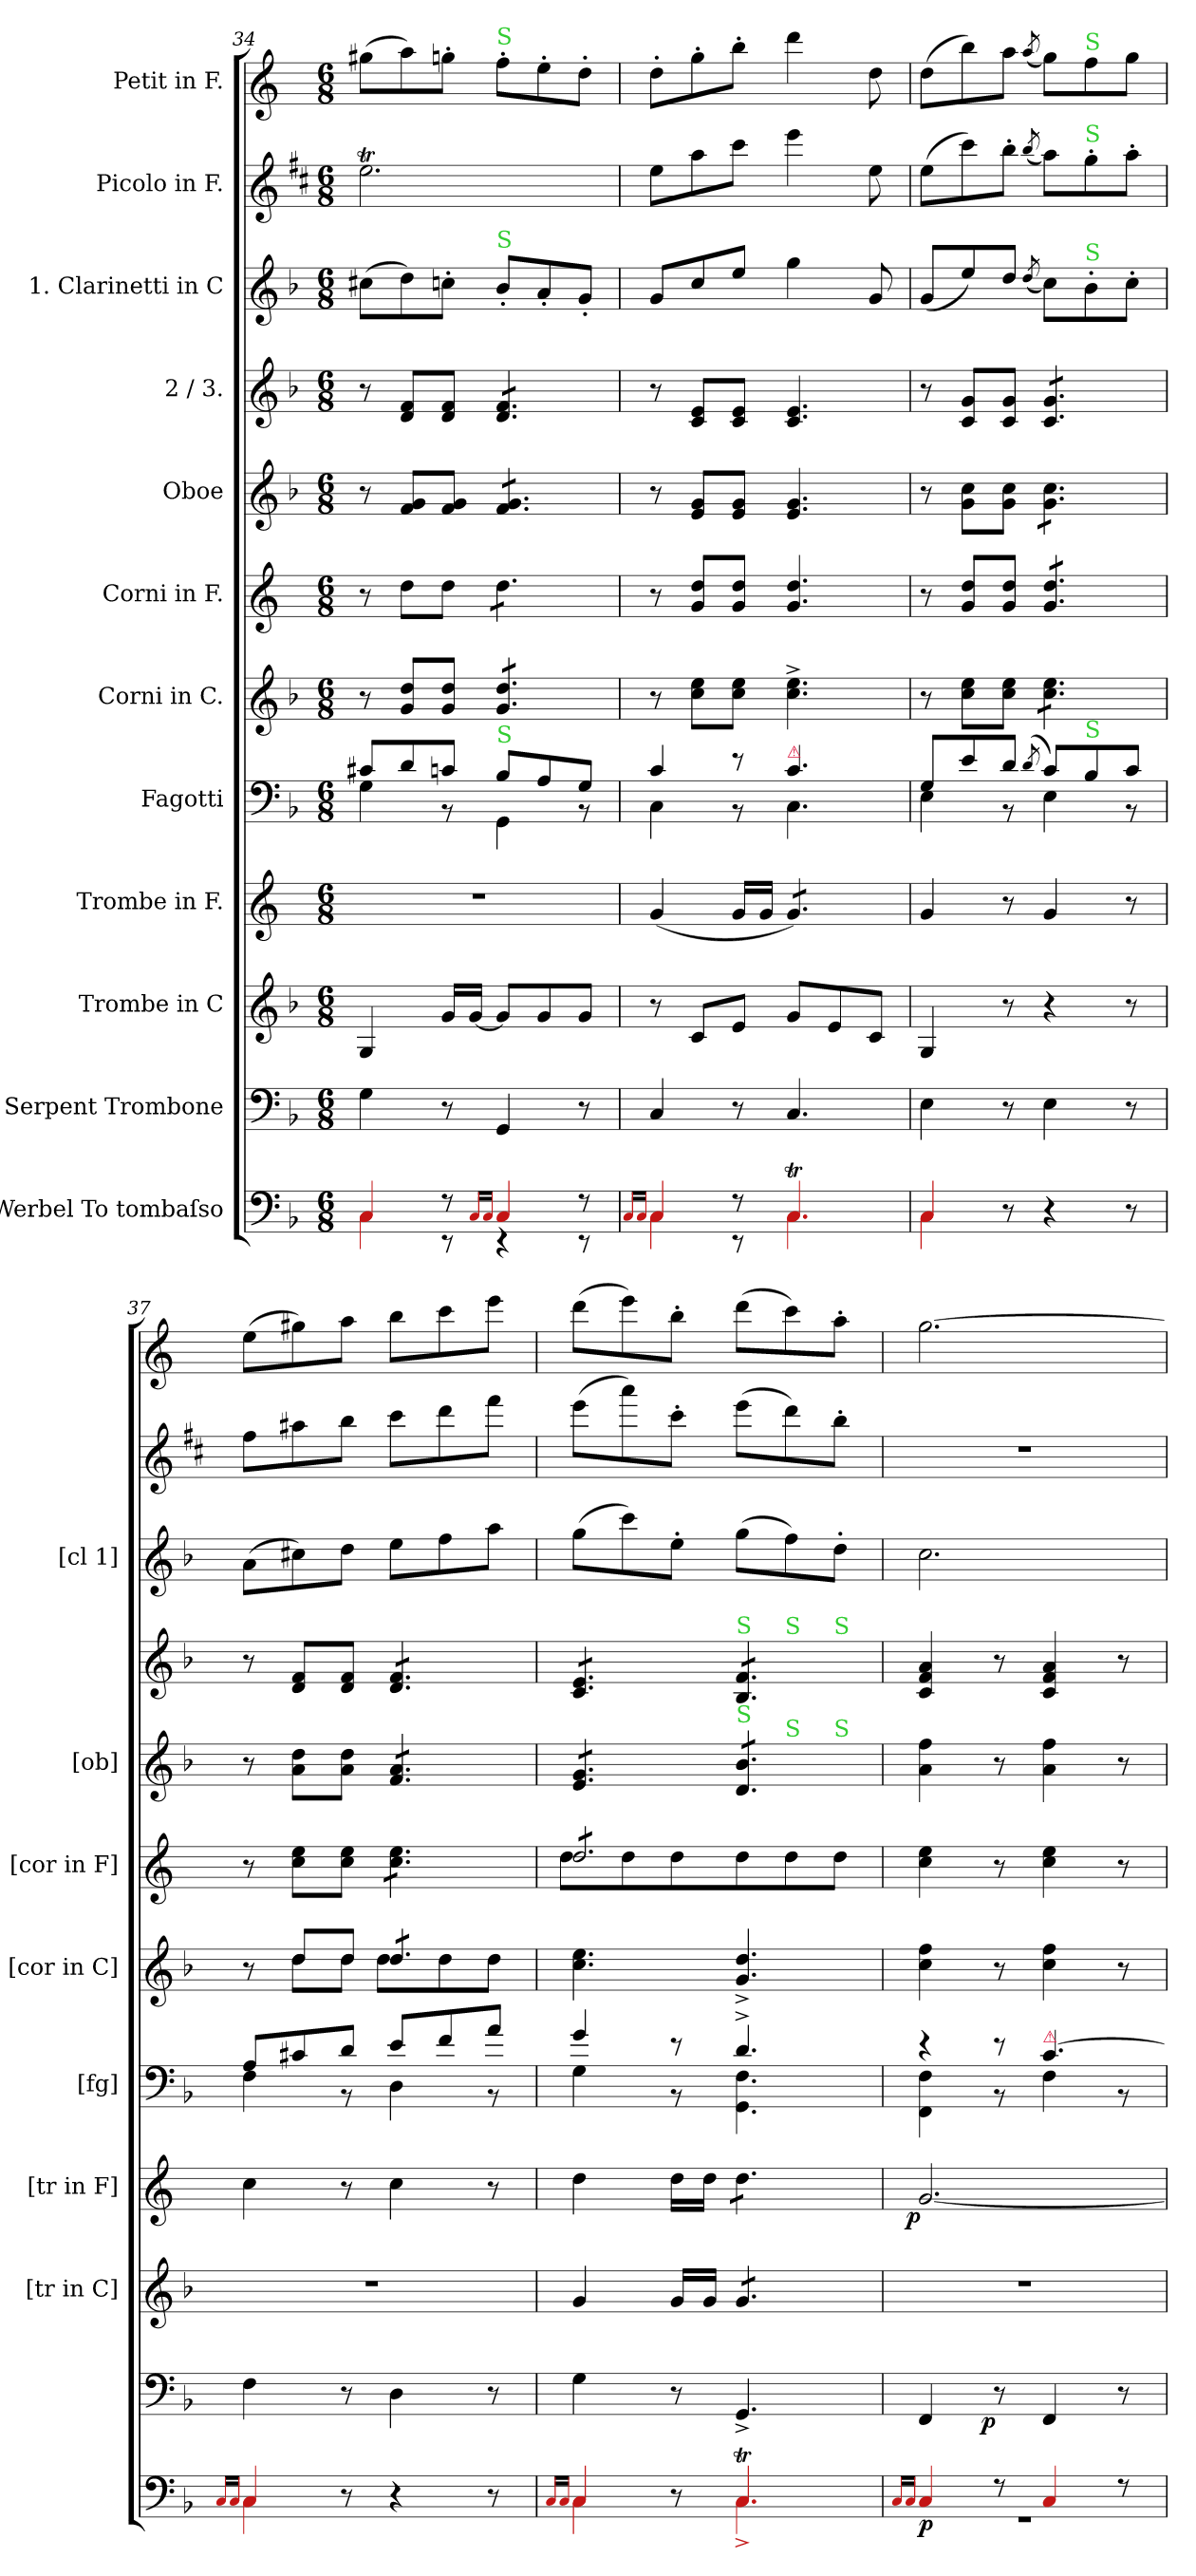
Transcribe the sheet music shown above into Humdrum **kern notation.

**kern	**dynam	**kern	**dynam	**kern	**kern	**dynam	**kern	**kern	**kern	**kern	**kern	**kern	**kern	**kern
*part12	*part12	*part11	*part11	*part10	*part9	*part9	*part8	*part7	*part6	*part5	*part4	*part3	*part2	*part1
*staff12	*staff12	*staff11	*staff11	*staff10	*staff9	*staff9	*staff8	*staff7	*staff6	*staff5	*staff4	*staff3	*staff2	*staff1
*I"Werbel To tombaſso	*	*I"Serpent Trombone	*	*I"Trombe in C	*I"Trombe in F.	*	*I"Fagotti	*I"Corni in C.	*I"Corni in F.	*I"Oboe	*I"2 / 3.	*I"1. Clarinetti in C	*I"Picolo in F.	*I"Petit in F.
*	*	*	*	*I'[tr in C]	*I'[tr in F]	*	*I'[fg]	*I'[cor in C]	*I'[cor in F]	*I'[ob]	*	*I'[cl 1]	*	*
*clefF4	*	*clefF4	*	*clefG2	*clefG2	*	*clefF4	*clefG2	*clefG2	*clefG2	*clefG2	*clefG2	*clefG2	*clefG2
*	*	*	*	*	*ITrd-3c-5	*	*	*	*ITrd4c7	*	*	*	*ITrd-2c-3	*ITrd-3c-5
*k[b-]	*	*k[b-]	*	*k[b-]	*k[b-]	*	*k[b-]	*k[b-]	*k[b-]	*k[b-]	*k[b-]	*k[b-]	*k[b-]	*k[b-]
*M6/8	*	*M6/8	*	*M6/8	*M6/8	*	*M6/8	*M6/8	*M6/8	*M6/8	*M6/8	*M6/8	*M6/8	*M6/8
=34	=34	=34	=34	=34	=34	=34	=34	=34	=34	=34	=34	=34	=34	=34
*^	*	*	*	*	*	*	*^	*	*	*	*	*	*	*
4Ra/	4Ra\	.	4G\	.	4G/	2.r	.	8c#X/L	4G\	8r	8r	8r	8r	(8cc#X\L	2.ggT\	(8ccc#X\L
.	.	.	.	.	.	.	.	8d/	.	8g/ 8dd/L	8g\L	8f/ 8g/L	8d/ 8f/L	8dd\)	.	8ddd\)
8r	8rEE	.	8r	.	16g/LL	.	.	8cn/J	8r	8g/ 8dd/J	8g\J	8f/ 8g/J	8d/ 8f/J	8ccn'\J	.	8cccn'\J
.	.	.	.	.	[16g/JJ	.	.	.	.	.	.	.	.	.	.	.
16qqRa/LL	.	.	.	.	.	.	.	.	.	.	.	.	.	.	.	.
16qqRa/JJ	.	.	.	.	.	.	.	.	.	.	.	.	.	.	.	.
!	!	!	!	!	!	!	!	!	!	!	!	!	!	!	!	!LO:TX:a:color=limegreen:t=S
!	!	!	!	!	!	!	!	!	!	!	!	!	!	!LO:TX:a:color=limegreen:t=S	!	!
!	!	!	!	!	!	!	!	!LO:TX:a:color=limegreen:t=S	!	!	!	!	!	!	!	!
*	*	*	*	*	*	*	*	*	*	*tremolo	*	*	*	*	*	*
*	*	*	*	*	*	*	*	*	*	*	*tremolo	*	*	*	*	*
*	*	*	*	*	*	*	*	*	*	*	*	*tremolo	*	*	*	*
*	*	*	*	*	*	*	*	*	*	*	*	*	*tremolo	*	*	*
4Ra/	4rEE	.	4GG/	.	8g/L]	.	.	8B-/L	4GG\	8g/ 8dd/L	8g\L	8f/ 8g/L	8d/ 8f/L	8b-'/L	.	8bb-'\L
.	.	.	.	.	8g/	.	.	8A/	.	8g/ 8dd/	8g\	8f/ 8g/	8d/ 8f/	8a'/	.	8aa'\
8r	8rEE	.	8r	.	8g/J	.	.	8G/J	8rBB	8g/ 8dd/J	8g\J	8f/ 8g/J	8d/ 8f/J	8g'/J	.	8gg'\J
*	*	*	*	*	*	*	*	*	*	*	*	*	*Xtremolo	*	*	*
*	*	*	*	*	*	*	*	*	*	*	*	*Xtremolo	*	*	*	*
*	*	*	*	*	*	*	*	*	*	*	*Xtremolo	*	*	*	*	*
*	*	*	*	*	*	*	*	*	*	*Xtremolo	*	*	*	*	*	*
=35	=35	=35	=35	=35	=35	=35	=35	=35	=35	=35	=35	=35	=35	=35	=35	=35
16qqRa/LL	.	.	.	.	.	.	.	.	.	.	.	.	.	.	.	.
16qqRa/JJ	.	.	.	.	.	.	.	.	.	.	.	.	.	.	.	.
4Ra/	4Ra\	.	4C/	.	8r	(4cc/	.	4c/	4C\	8r	8r	8r	8r	8g/L	8gg\L	8gg'\L
.	.	.	.	.	8c/L	.	.	.	.	8cc\ 8ee\L	8c/ 8g/L	8e/ 8g/L	8c/ 8e/L	8cc/	8ccc\	8ccc'\
8r	8rEE	.	8r	.	8e/J	16cc/LL	.	8r	8r	8cc\ 8ee\J	8c/ 8g/J	8e/ 8g/J	8c/ 8e/J	8ee/J	8eee\J	8eee'\J
.	.	.	.	.	.	16cc/JJ	.	.	.	.	.	.	.	.	.	.
!	!	!	!	!	!	!	!	!LO:TX:a:color=crimson:t=⚠	!	!	!	!	!	!	!	!
!	!	!	!	!	!	!LO:TX:b:t=..	!	!	!	!	!	!	!	!	!	!
*	*	*	*	*	*	*tremolo	*	*	*	*	*	*	*	*	*	*
4.Rat/	4.Ra\	.	4.C/	.	8g/L	8cc/)L	.	4.c/	4.C\	4.cc^<\ 4.ee^<\	4.c/ 4.g/	4.e/ 4.g/	4.c/ 4.e/	4gg\	4ggg\	4ggg\
.	.	.	.	.	8e/	8cc/)	.	.	.	.	.	.	.	.	.	.
.	.	.	.	.	8c/J	8cc/)J	.	.	.	.	.	.	.	8g/	8gg\	8gg\
*	*	*	*	*	*	*Xtremolo	*	*	*	*	*	*	*	*	*	*
=36	=36	=36	=36	=36	=36	=36	=36	=36	=36	=36	=36	=36	=36	=36	=36	=36
4Ra/	4Ra\	.	4E\	.	4G/	4cc/	.	8G/L	4E\	8r	8r	8r	8r	(8g/L	(8gg\L	(8gg\L
.	.	.	.	.	.	.	.	8e/	.	8cc\ 8ee\L	8c/ 8g/L	8g\ 8cc\L	8c/ 8g/L	8ee/)	8eee\)	8eee\)
8r	8ryy	.	8r	.	8r	8r	.	8d/J	8r	8cc\ 8ee\J	8c/ 8g/J	8g\ 8cc\J	8c/ 8g/J	8dd/J	8ddd'\J	8ddd\J
.	.	.	.	.	.	.	.	(8qd/	.	.	.	.	.	(8qdd/	(8qddd/	(8qddd/
*	*	*	*	*	*	*	*	*	*	*tremolo	*	*	*	*	*	*
*	*	*	*	*	*	*	*	*	*	*	*tremolo	*	*	*	*	*
*	*	*	*	*	*	*	*	*	*	*	*	*tremolo	*	*	*	*
*	*	*	*	*	*	*	*	*	*	*	*	*	*tremolo	*	*	*
4r	4ryy	.	4E\	.	4r	4cc/	.	8c/L)	4E\	8cc\ 8ee\L	8c/ 8g/L	8g\ 8cc\L	8c/ 8g/L	8cc\L)	8ccc\L)	8ccc\L)
!	!	!	!	!	!	!	!	!	!	!	!	!	!	!	!	!LO:TX:a:color=limegreen:t=S
!	!	!	!	!	!	!	!	!	!	!	!	!	!	!	!LO:TX:a:color=limegreen:t=S	!
!	!	!	!	!	!	!	!	!	!	!	!	!	!	!LO:TX:a:color=limegreen:t=S	!	!
!	!	!	!	!	!	!	!	!LO:TX:a:color=limegreen:t=S	!	!	!	!	!	!	!	!
.	.	.	.	.	.	.	.	8B-/	.	8cc\ 8ee\	8c/ 8g/	8g\ 8cc\	8c/ 8g/	8b-'\	8bb-'\	8bb-\
8r	8ryy	.	8r	.	8r	8r	.	8c/J	8r	8cc\ 8ee\J	8c/ 8g/J	8g\ 8cc\J	8c/ 8g/J	8cc'\J	8ccc'\J	8ccc\J
*	*	*	*	*	*	*	*	*	*	*	*	*	*Xtremolo	*	*	*
*	*	*	*	*	*	*	*	*	*	*	*	*Xtremolo	*	*	*	*
*	*	*	*	*	*	*	*	*	*	*	*Xtremolo	*	*	*	*	*
*	*	*	*	*	*	*	*	*	*	*Xtremolo	*	*	*	*	*	*
=37	=37	=37	=37	=37	=37	=37	=37	=37	=37	=37	=37	=37	=37	=37	=37	=37
16qqRa/LL	.	.	.	.	.	.	.	.	.	.	.	.	.	.	.	.
16qqRa/JJ	.	.	.	.	.	.	.	.	.	.	.	.	.	.	.	.
*	*	*	*	*	*	*	*	*	*	*^	*	*	*	*	*	*
4Ra/	4Ra\	.	4F\	.	2.r	4ff\	.	8A/L	4F\	8r	8ryy	8r	8r	8r	(8a\L	8aa\L	(8aa\L
.	.	.	.	.	.	.	.	8c#X/	.	8dd/L	8dd\L	8f\ 8a\L	8a\ 8dd\L	8d/ 8f/L	8cc#X\)	8ccc#X\	8ccc#X\)
8r	8ryy	.	8r	.	.	8r	.	8d/J	8r	8dd/J	8dd\J	8f\ 8a\J	8a\ 8dd\J	8d/ 8f/J	8dd\J	8ddd\J	8ddd\J
*	*	*	*	*	*	*	*	*	*	*tremolo	*	*	*	*	*	*	*
*	*	*	*	*	*	*	*	*	*	*	*	*tremolo	*	*	*	*	*
*	*	*	*	*	*	*	*	*	*	*	*	*	*tremolo	*	*	*	*
*	*	*	*	*	*	*	*	*	*	*	*	*	*	*tremolo	*	*	*
4r	4ryy	.	4D\	.	.	4ff\	.	8e/L	4D\	8dd/L	8dd\L	8f\ 8a\L	8f/ 8a/L	8d/ 8f/L	8ee\L	8eee\L	8eee\L
.	.	.	.	.	.	.	.	8f/	.	8dd/	8dd\	8f\ 8a\	8f/ 8a/	8d/ 8f/	8ff\	8fff\	8fff\
8r	8ryy	.	8r	.	.	8r	.	8a/J	8r	8dd/J	8dd\J	8f\ 8a\J	8f/ 8a/J	8d/ 8f/J	8aa\J	8aaa\J	8aaa\J
*	*	*	*	*	*	*	*	*	*	*Xtremolo	*	*	*	*	*	*	*
*	*	*	*	*	*	*	*	*	*	*v	*v	*	*	*	*	*	*
=38	=38	=38	=38	=38	=38	=38	=38	=38	=38	=38	=38	=38	=38	=38	=38	=38
16qqRa/LL	.	.	.	.	.	.	.	.	.	.	.	.	.	.	.	.
16qqRa/JJ	.	.	.	.	.	.	.	.	.	.	.	.	.	.	.	.
*	*	*	*	*	*	*	*	*	*	*	*^	*^	*^	*	*	*
*	*	*	*	*	*	*	*	*	*	*	*	*	*	*^	*	*^	*	*	*
4Ra/	4Ra\	.	4G\	.	4g/	4gg\	.	4g/	4G\	4.cc\ 4.ee\	8g/L	8g\L	8e/ 8g/L	2ryy	2ryy	8c/ 8e/L	2ryy	2ryy	(8gg\L	(8ggg\L	(8ggg\L
.	.	.	.	.	.	.	.	.	.	.	8g/	8g\	8e/ 8g/	.	.	8c/ 8e/	.	.	8ccc\)	8cccc\)	8aaa\)
8r	8ryy	.	8r	.	16g/LL	16gg\LL	.	8r	8r	.	8g/	8g\	8e/ 8g/J	.	.	8c/ 8e/J	.	.	8ee'\J	8eee'\J	8eee'\J
.	.	.	.	.	16g/JJ	16gg\JJ	.	.	.	.	.	.	.	.	.	.	.	.	.	.	.
!	!	!	!	!	!	!	!	!	!	!	!	!	!	!	!	!LO:TX:a:color=limegreen:t=S	!	!	!	!	!
!	!	!	!	!	!	!	!	!	!	!	!	!	!LO:TX:a:color=limegreen:t=S	!	!	!	!	!	!	!	!
*	*	*	*	*	*tremolo	*	*	*	*	*	*	*	*	*	*	*	*	*	*	*	*
*	*	*	*	*	*	*tremolo	*	*	*	*	*	*	*	*	*	*	*	*	*	*	*
4.Rat/	4.Ra^\	.	4.GG^/	.	8g/L	8gg\L	.	4.d^/	4.GG\ 4.F\	4.g^>/ 4.dd^>/	8g/	8g\	8d/ 8b-/L	.	.	8B-/ 8f/L	.	.	(8gg\L	(8ggg\L	(8ggg\L
!	!	!	!	!	!	!	!	!	!	!	!	!	!	!	!	!	!LO:TX:a:color=limegreen:t=S	!	!	!	!
!	!	!	!	!	!	!	!	!	!	!	!	!	!	!LO:TX:a:color=limegreen:t=S	!	!	!	!	!	!	!
.	.	.	.	.	8g/	8gg\	.	.	.	.	8g/	8g\	8d/ 8b-/	4ryy	8ryy	8B-/ 8f/	4ryy	8ryy	8ff\)	8fff\)	8fff\)
!	!	!	!	!	!	!	!	!	!	!	!	!	!	!	!	!	!	!LO:TX:a:color=limegreen:t=S	!	!	!
!	!	!	!	!	!	!	!	!	!	!	!	!	!	!	!LO:TX:a:color=limegreen:t=S	!	!	!	!	!	!
.	.	.	.	.	8g/J	8gg\J	.	.	.	.	8g/J	8g\J	8d/ 8b-/J	.	8ryy	8B-/ 8f/J	.	8ryy	8dd'\J	8ddd'\J	8ddd'\J
*	*	*	*	*	*	*	*	*	*	*	*	*	*	*	*	*Xtremolo	*	*	*	*	*
*	*	*	*	*	*	*	*	*	*	*	*	*	*Xtremolo	*	*	*	*	*	*	*	*
*	*	*	*	*	*	*	*	*	*	*	*Xtremolo	*	*	*	*	*	*	*	*	*	*
*	*	*	*	*	*	*Xtremolo	*	*	*	*	*	*	*	*	*	*	*	*	*	*	*
*	*	*	*	*	*Xtremolo	*	*	*	*	*	*	*	*	*	*	*	*	*	*	*	*
*	*	*	*	*	*	*	*	*	*	*	*v	*v	*	*	*	*v	*v	*v	*	*	*
*	*	*	*	*	*	*	*	*	*	*	*	*v	*v	*v	*	*	*	*
=39	=39	=39	=39	=39	=39	=39	=39	=39	=39	=39	=39	=39	=39	=39	=39	=39
16qqRa/LL	.	.	.	.	.	.	.	.	.	.	.	.	.	.	.	.
16qqRa/JJ	.	.	.	.	.	.	.	.	.	.	.	.	.	.	.	.
!	!	!	!	!	!	!	!LO:DY:rj	!	!	!	!	!	!	!	!	!
4RaTTT/	2.rGG	p	4FF/	.	2.r	[2.cc/	p	4re	4FF\ 4F\	4cc\ 4ff\	4f\ 4a\	4a\ 4ff\	4c/ 4f/ 4a/	2.cc\	2.r	[2.ccc\
!	!	!	!	!LO:DY:rj	!	!	!	!	!	!	!	!	!	!	!	!
8r	.	.	8r	p	.	.	.	8re	8rBB	8r	8r	8r	8r	.	.	.
!	!	!	!	!	!	!	!	!LO:TX:a:color=crimson:t=⚠	!	!	!	!	!	!	!	!
4Ra/	.	.	4FF/	.	.	.	.	[4.c/	4F\	4cc\ 4ff\	4f\ 4a\	4a\ 4ff\	4c/ 4f/ 4a/	.	.	.
8r	.	.	8r	.	.	.	.	.	8r	8r	8r	8r	8r	.	.	.
*v	*v	*	*	*	*	*	*	*v	*v	*	*	*	*	*	*	*
=	=	=	=	=	=	=	=	=	=	=	=	=	=	=
*-	*-	*-	*-	*-	*-	*-	*-	*-	*-	*-	*-	*-	*-	*-
